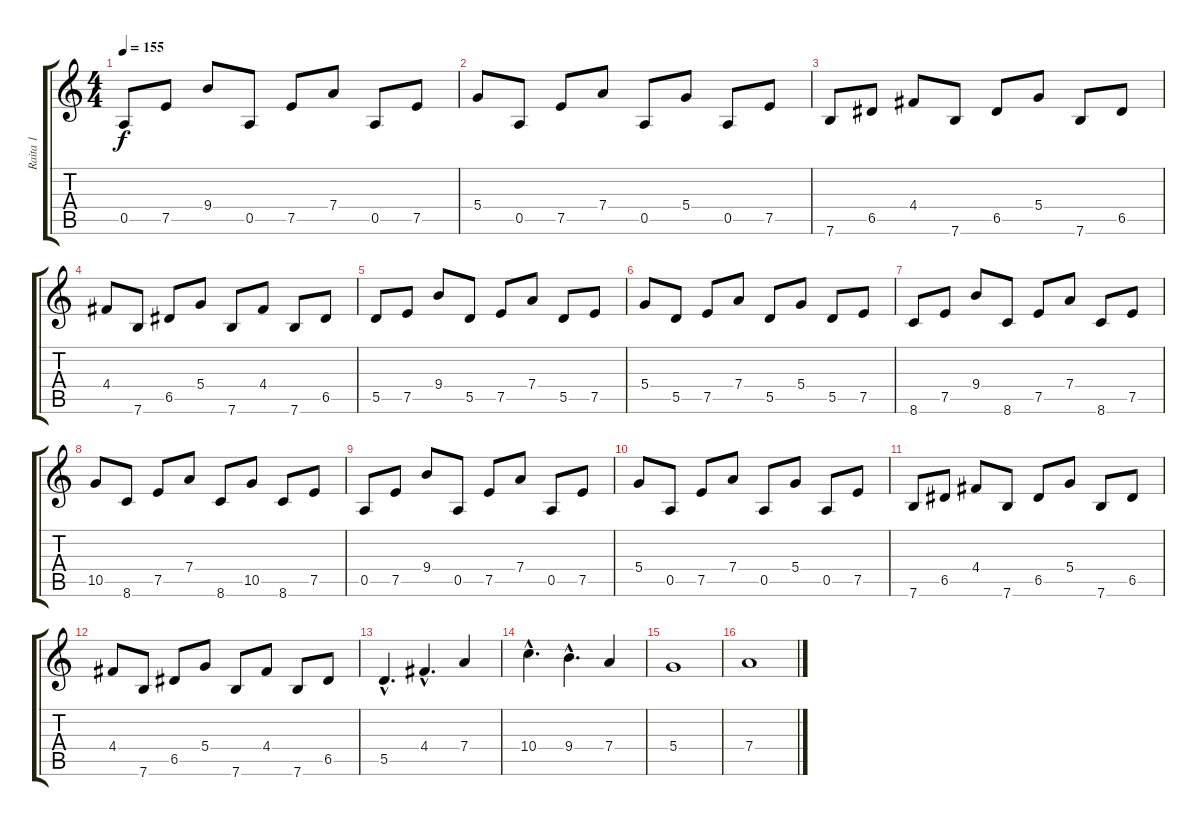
\track ("Raita 1" "Raita 1") {instrument overdrivenguitar}
\staff {score tabs}
\tuning (E4 B3 G3 D3 A2 E2) {hide}
\ts (4 4)
\tempo 155
\clef g2
\ks c
0.5.8{dy f} 7.5.8 9.4.8 0.5.8 7.5.8 7.4.8 0.5.8 7.5.8 |
5.4.8 0.5.8 7.5.8 7.4.8 0.5.8 5.4.8 0.5.8 7.5.8 |
7.6.8 6.5.8 4.4.8 7.6.8 6.5.8 5.4.8 7.6.8 6.5.8 |
4.4.8 7.6.8 6.5.8 5.4.8 7.6.8 4.4.8 7.6.8 6.5.8 |
5.5.8 7.5.8 9.4.8 5.5.8 7.5.8 7.4.8 5.5.8 7.5.8 |
5.4.8 5.5.8 7.5.8 7.4.8 5.5.8 5.4.8 5.5.8 7.5.8 |
8.6.8 7.5.8 9.4.8 8.6.8 7.5.8 7.4.8 8.6.8 7.5.8 |
10.5.8 8.6.8 7.5.8 7.4.8 8.6.8 10.5.8 8.6.8 7.5.8 |
0.5.8 7.5.8 9.4.8 0.5.8 7.5.8 7.4.8 0.5.8 7.5.8 |
5.4.8 0.5.8 7.5.8 7.4.8 0.5.8 5.4.8 0.5.8 7.5.8 |
7.6.8 6.5.8 4.4.8 7.6.8 6.5.8 5.4.8 7.6.8 6.5.8 |
4.4.8 7.6.8 6.5.8 5.4.8 7.6.8 4.4.8 7.6.8 6.5.8 |
5.5{hac}.4{d volume 14 instrument overdrivenguitar} 4.4{hac}.4{d} 7.4.4 |
10.4{hac}.4{d} 9.4{hac}.4{d} 7.4.4 |
5.4.1 |
7.4.1
